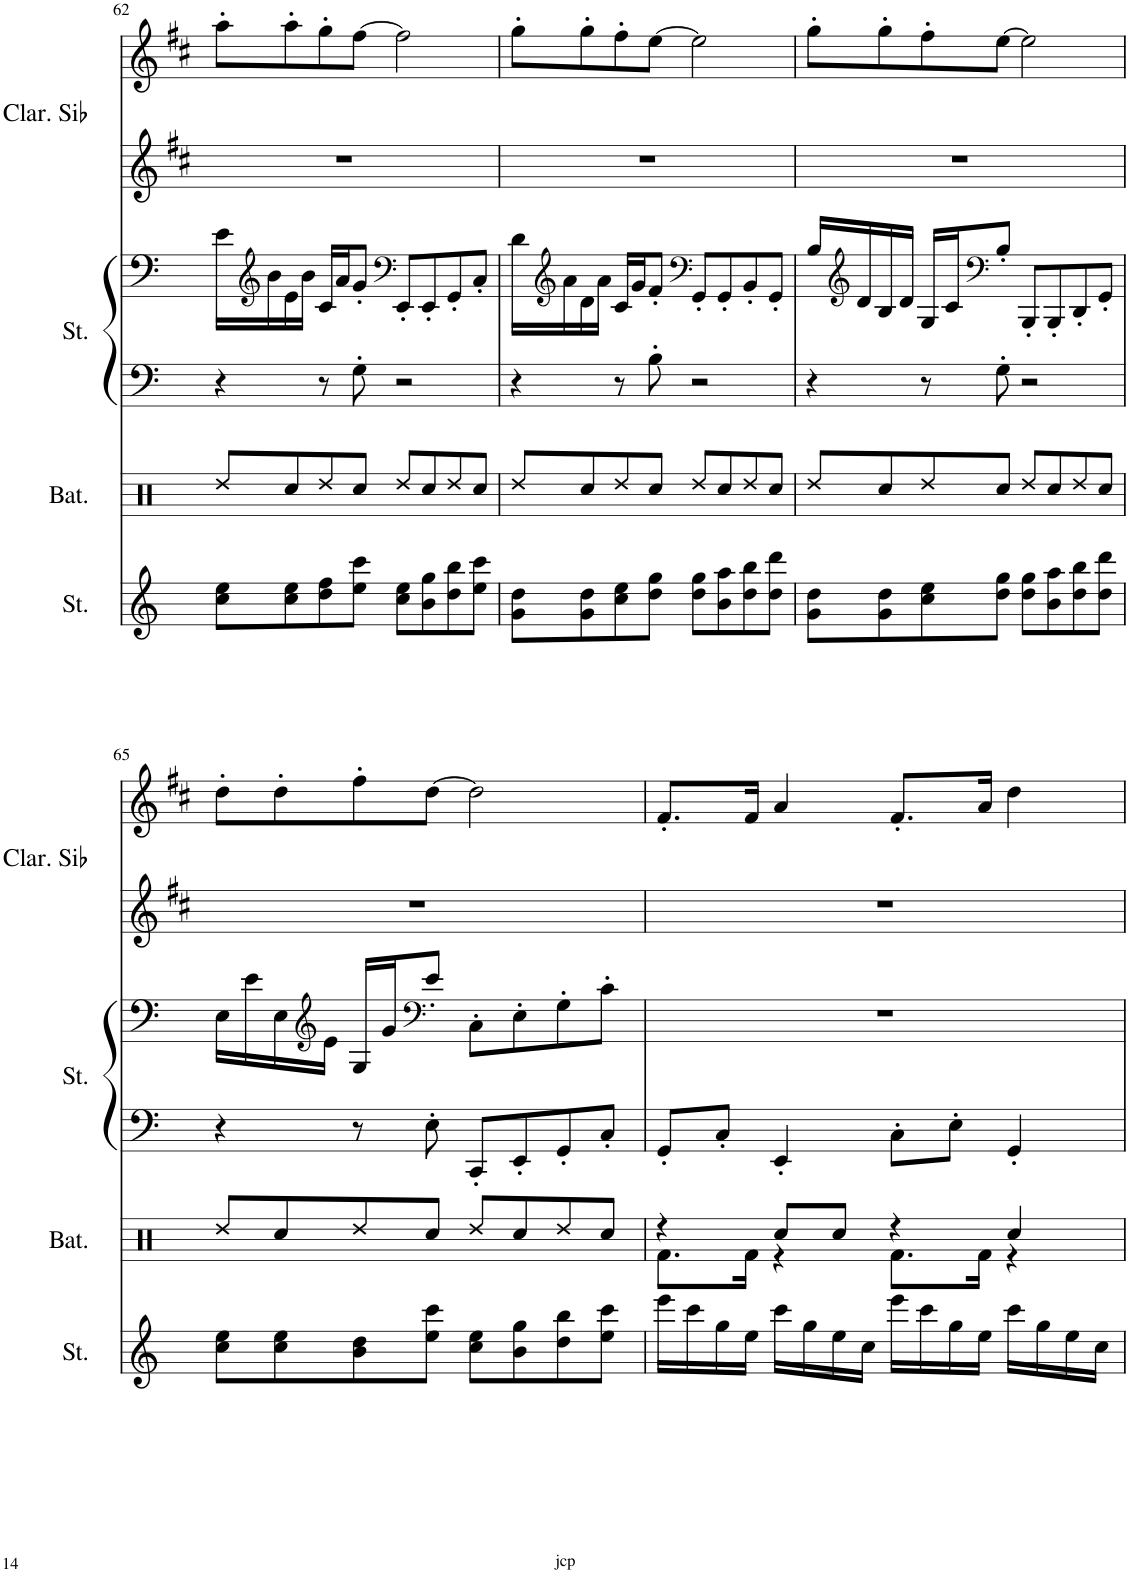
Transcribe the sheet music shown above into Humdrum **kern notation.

**kern	**kern	**kern	**kern	**kern	**kern
*part4	*part3	*part2	*part2	*part1	*part1
*staff6	*staff5	*staff4	*staff3	*staff2	*staff1
*I"Cordes	*I"Batterie	*I"Cordes	*	*I"Clarinette en Sib	*
*	*I'Bat.	*	*	*I'Clar. Sib	*
!!LO:PB:g=z
*clefG2	*clefX	*clefF4	*clefF4	*clefG2	*clefG2
*	*	*	*	*Trd1c2	*Trd1c2
*k[]	*k[]	*k[]	*k[]	*k[f#c#]	*k[f#c#]
*M4/4	*M4/4	*M4/4	*M4/4	*M4/4	*M4/4
=62	=62	=62	=62	=62	=62
8cc\ 8ee\L	8Rdd/L	4r	16e\LL	1r	8aa'\L
*	*	*	*clefG2	*	*
.	.	.	16b\	.	.
8cc\ 8ee\	8Rcc/	.	16e\	.	8aa'\
.	.	.	16b\JJ	.	.
8dd\ 8ff\	8Rdd/	8r	16c/LL	.	8gg'\
.	.	.	16a/J	.	.
8ee\ 8ccc\J	8Rcc/J	8G'\	8g'/J	.	[8ff#\J
*	*	*	*clefF4	*	*
8cc\ 8ee\L	8Rdd/L	2r	8EE'/L	.	2ff#\]
8b\ 8gg\	8Rcc/	.	8EE'/	.	.
8dd\ 8bb\	8Rdd/	.	8GG'/	.	.
8ee\ 8ccc\J	8Rcc/J	.	8C'/J	.	.
=63	=63	=63	=63	=63	=63
8g\ 8dd\L	8Rdd/L	4r	16d\LL	1r	8gg'\L
*	*	*	*clefG2	*	*
.	.	.	16a\	.	.
8g\ 8dd\	8Rcc/	.	16d\	.	8gg'\
.	.	.	16a\JJ	.	.
8cc\ 8ee\	8Rdd/	8r	16c/LL	.	8ff#'\
.	.	.	16g/J	.	.
8dd\ 8gg\J	8Rcc/J	8B'\	8f'/J	.	[8ee\J
*	*	*	*clefF4	*	*
8dd\ 8gg\L	8Rdd/L	2r	8GG'/L	.	2ee\]
8b\ 8aa\	8Rcc/	.	8GG'/	.	.
8dd\ 8bb\	8Rdd/	.	8BB'/	.	.
8dd\ 8ddd\J	8Rcc/J	.	8GG'/J	.	.
=64	=64	=64	=64	=64	=64
8g\ 8dd\L	8Rdd/L	4r	16B/LL	1r	8gg'\L
*	*	*	*clefG2	*	*
.	.	.	16d/	.	.
8g\ 8dd\	8Rcc/	.	16B/	.	8gg'\
.	.	.	16d/JJ	.	.
8cc\ 8ee\	8Rdd/	8r	16G/LL	.	8ff#'\
.	.	.	16c/J	.	.
*	*	*	*clefF4	*	*
8dd\ 8gg\J	8Rcc/J	8G'\	8B'/J	.	[8ee\J
8dd\ 8gg\L	8Rdd/L	2r	8BBB'/L	.	2ee\]
8b\ 8aa\	8Rcc/	.	8BBB'/	.	.
8dd\ 8bb\	8Rdd/	.	8DD'/	.	.
8dd\ 8ddd\J	8Rcc/J	.	8GG'/J	.	.
!!LO:LB:g=z
=65	=65	=65	=65	=65	=65
8cc\ 8ee\L	8Rdd/L	4r	16E\LL	1r	8dd'\L
.	.	.	16e\	.	.
8cc\ 8ee\	8Rcc/	.	16E\	.	8dd'\
*	*	*	*clefG2	*	*
.	.	.	16e\JJ	.	.
8b\ 8dd\	8Rdd/	8r	16G/LL	.	8ff#'\
.	.	.	16g/J	.	.
*	*	*	*clefF4	*	*
8ee\ 8ccc\J	8Rcc/J	8E'\	8e'/J	.	[8dd\J
8cc\ 8ee\L	8Rdd/L	8CC'/L	8C'\L	.	2dd\]
8b\ 8gg\	8Rcc/	8EE'/	8E'\	.	.
8dd\ 8bb\	8Rdd/	8GG'/	8G'\	.	.
8ee\ 8ccc\J	8Rcc/J	8C'/J	8c'\J	.	.
=66	=66	=66	=66	=66	=66
*	*^	*	*	*	*
16eee\LL	4r	8.Rf\L	8GG'/L	1r	1r	8.f#'/L
16ccc\	.	.	.	.	.	.
16gg\	.	.	8C'/J	.	.	.
16ee\JJ	.	16Rf\Jk	.	.	.	16f#/Jk
16ccc\LL	8Rcc/L	4r	4EE'/	.	.	4a/
16gg\	.	.	.	.	.	.
16ee\	8Rcc/J	.	.	.	.	.
16cc\JJ	.	.	.	.	.	.
16eee\LL	4r	8.Rf\L	8C'\L	.	.	8.f#'/L
16ccc\	.	.	.	.	.	.
16gg\	.	.	8E'\J	.	.	.
16ee\JJ	.	16Rf\Jk	.	.	.	16a/Jk
16ccc\LL	4Rcc/	4r	4GG'/	.	.	4dd\
16gg\	.	.	.	.	.	.
16ee\	.	.	.	.	.	.
16cc\JJ	.	.	.	.	.	.
*	*v	*v	*	*	*	*
=	=	=	=	=	=
*-	*-	*-	*-	*-	*-
